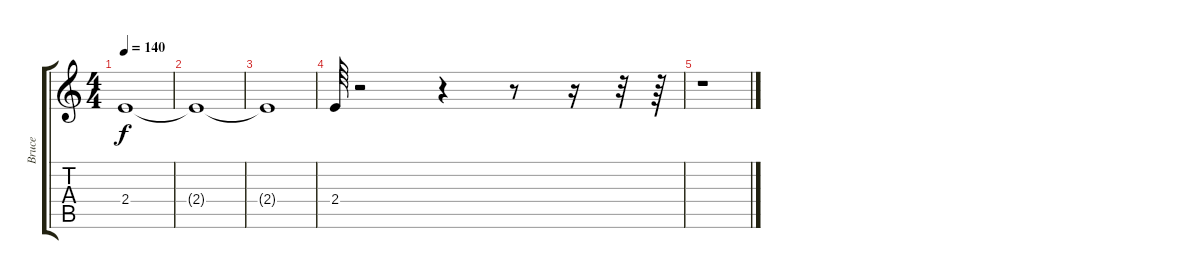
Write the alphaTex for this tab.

\track ("Bruce" "Bruce") {instrument electricguitarjazz}
\staff {score tabs}
\tuning (E4 B3 G3 D3 A2 E2) {hide}
\ts (4 4)
\tempo 140
\clef g2
\ks c
2.4{t}.1{dy f} |
2.4{t}.1 |
2.4{t}.1 |
2.4.64 r.2 r.4 r.8 r.16 r.32 r.64 |
r.1
